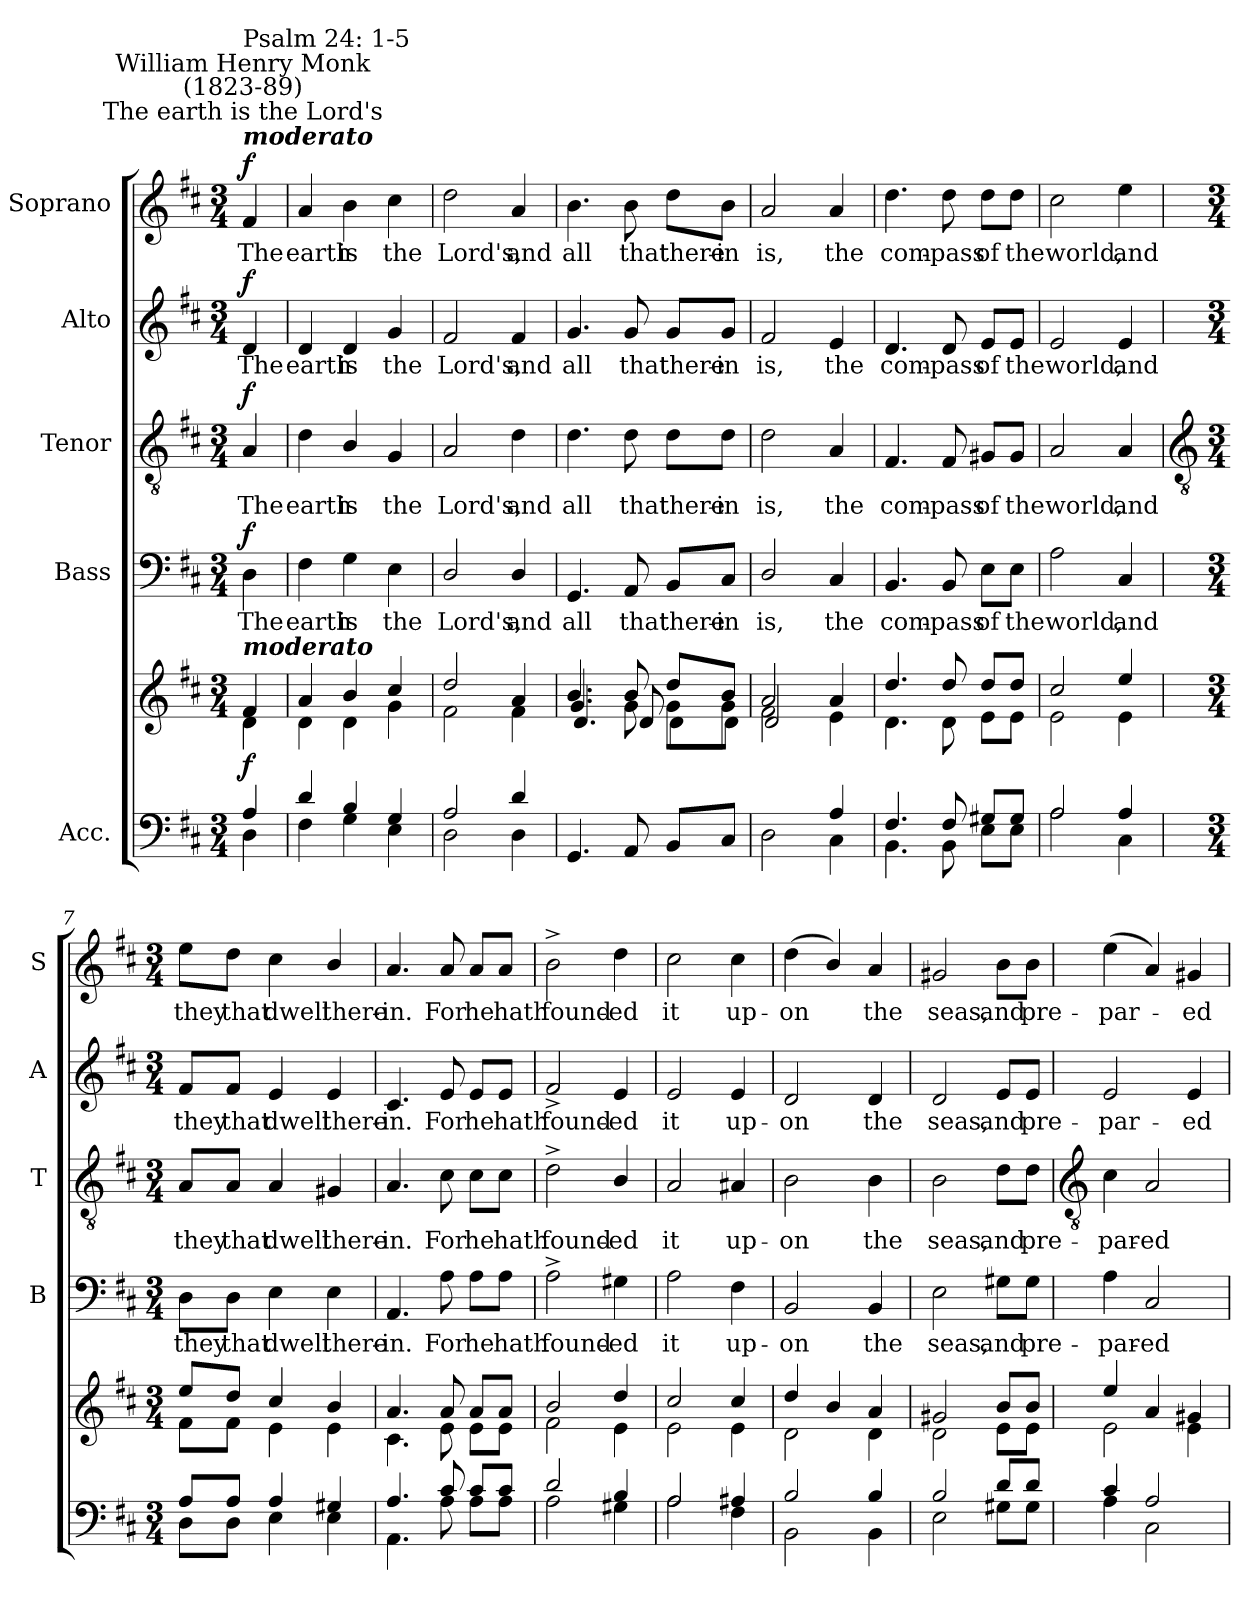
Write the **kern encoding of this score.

**kern	**kern	**dynam	**kern	**text	**dynam	**kern	**text	**dynam	**kern	**text	**dynam	**kern	**text	**dynam
*part5	*part5	*part5	*part4	*part4	*part4	*part3	*part3	*part3	*part2	*part2	*part2	*part1	*part1	*part1
*staff6	*staff5	*staff5/6	*staff4	*staff4	*staff4	*staff3	*staff3	*staff3	*staff2	*staff2	*staff2	*staff1	*staff1	*staff1
*I"Acc.	*	*	*I"Bass	*	*	*I"Tenor	*	*	*I"Alto	*	*	*I"Soprano	*	*
*	*	*	*I'B	*	*	*I'T	*	*	*I'A	*	*	*I'S	*	*
*clefF4	*clefG2	*	*clefF4	*	*	*clefGv2	*	*	*clefG2	*	*	*clefG2	*	*
*k[f#c#]	*k[f#c#]	*	*k[f#c#]	*	*	*k[f#c#]	*	*	*k[f#c#]	*	*	*k[f#c#]	*	*
*D:	*D:	*	*D:	*	*	*D:	*	*	*D:	*	*	*D:	*	*
*M3/4	*M3/4	*	*M3/4	*	*	*M3/4	*	*	*M3/4	*	*	*M3/4	*	*
=	=	=	=	=	=	=	=	=	=	=	=	=	=	=
*^	*^	*	*	*	*	*	*	*	*	*	*	*	*	*
!	!	!	!	!	!	!	!	!	!	!	!	!	!	!LO:TX:a:Bi:t=moderato	!	!
!	!	!	!	!	!	!	!	!	!	!	!	!	!	!LO:TX:a:cj:t=The earth is the Lord's	!	!
!	!	!	!	!	!	!	!	!	!	!	!	!	!	!LO:TX:a:cj:t=William Henry Monk\n(1823-89)	!	!
!	!	!	!	!	!	!	!	!	!	!	!	!	!	!LO:TX:a:t=Psalm 24&colon; 1-5	!	!
!	!	!LO:TX:a:Bi:t=moderato	!	!	!	!	!	!	!	!	!	!	!	!	!	!
!	!	!	!	!LO:DY:b	!	!LO:LY:b	!LO:DY:b	!	!LO:LY:b	!LO:DY:b	!	!LO:LY:b	!LO:DY:b	!	!LO:LY:b	!LO:DY:b
4A	4D	4f#	4d	f	4D	The	f	4A	The	f	4d	The	f	4f#	The	f
=1	=1	=1	=1	=1	=1	=1	=1	=1	=1	=1	=1	=1	=1	=1	=1	=1
!	!	!	!	!	!	!LO:LY:b	!	!	!LO:LY:b	!	!	!LO:LY:b	!	!	!LO:LY:b	!
4d	4F#	4a	4d	.	4F#	earth	.	4d	earth	.	4d	earth	.	4a	earth	.
!	!	!	!	!	!	!LO:LY:b	!	!	!LO:LY:b	!	!	!LO:LY:b	!	!	!LO:LY:b	!
4B	4G	4b/	4d	.	4G	is	.	4B/	is	.	4d	is	.	4b	is	.
!	!	!	!	!	!	!LO:LY:b	!	!	!LO:LY:b	!	!	!LO:LY:b	!	!	!LO:LY:b	!
4G	4E	4cc#/	4g	.	4E	the	.	4G	the	.	4g	the	.	4cc#	the	.
=2	=2	=2	=2	=2	=2	=2	=2	=2	=2	=2	=2	=2	=2	=2	=2	=2
!	!	!	!	!	!	!LO:LY:b	!	!	!LO:LY:b	!	!	!LO:LY:b	!	!	!LO:LY:b	!
2A	2D	2dd	2f#\	.	2D/	Lord's,	.	2A	Lord's,	.	2f#	Lord's,	.	2dd	Lord's,	.
!	!	!	!	!	!	!LO:LY:b	!	!	!LO:LY:b	!	!	!LO:LY:b	!	!	!LO:LY:b	!
4d	4D	4a	4f#	.	4D/	and	.	4d	and	.	4f#	and	.	4a	and	.
=3	=3	=3	=3	=3	=3	=3	=3	=3	=3	=3	=3	=3	=3	=3	=3	=3
*	*	*	*^	*	*	*	*	*	*	*	*	*	*	*	*	*
!	!	!	!	!	!	!	!LO:LY:b	!	!	!LO:LY:b	!	!	!LO:LY:b	!	!	!LO:LY:b	!
*v	*v	*	*	*	*	*	*	*	*	*	*	*	*	*	*	*	*
4.GG	4.b/	4.g/	4.d	.	4.GG	all	.	4.d	all	.	4.g	all	.	4.b	all	.
!	!	!	!	!	!	!LO:LY:b	!	!	!LO:LY:b	!	!	!LO:LY:b	!	!	!LO:LY:b	!
8AA	8b/	8g	8d/	.	8AA	that	.	8d	that	.	8g	that	.	8b	that	.
!	!	!	!	!	!	!LO:LY:b	!	!	!LO:LY:b	!	!	!LO:LY:b	!	!	!LO:LY:b	!
8BBL	8ddL	8g\L	8d\L	.	8BB/L	there-	.	8d\L	there-	.	8g/L	there-	.	8dd\L	there-	.
!	!	!	!	!	!	!LO:LY:b	!	!	!LO:LY:b	!	!	!LO:LY:b	!	!	!LO:LY:b	!
8C#J	8bJ	8g\J	8d\J	.	8C#/J	-in	.	8d\J	-in	.	8g/J	-in	.	8b\J	-in	.
=4	=4	=4	=4	=4	=4	=4	=4	=4	=4	=4	=4	=4	=4	=4	=4	=4
*^	*	*	*	*	*	*	*	*	*	*	*	*	*	*	*	*
!	!	!	!	!	!	!	!LO:LY:b	!	!	!LO:LY:b	!	!	!LO:LY:b	!	!	!LO:LY:b	!
2ryy	2D	2a	2f#	2d	.	2D/	is,	.	2d	is,	.	2f#	is,	.	2a	is,	.
!	!	!	!	!	!	!	!LO:LY:b	!	!	!LO:LY:b	!	!	!LO:LY:b	!	!	!LO:LY:b	!
4A	4C#\	4a	4e	4ryy	.	4C#	the	.	4A	the	.	4e	the	.	4a	the	.
=5	=5	=5	=5	=5	=5	=5	=5	=5	=5	=5	=5	=5	=5	=5	=5	=5	=5
!	!	!	!	!	!	!	!LO:LY:b	!	!	!LO:LY:b	!	!	!LO:LY:b	!	!	!LO:LY:b	!
*	*	*	*v	*v	*	*	*	*	*	*	*	*	*	*	*	*	*
4.F#	4.BB\	4.dd	4.d\	.	4.BB	com-	.	4.F#	com-	.	4.d	com-	.	4.dd	com-	.
!	!	!	!	!	!	!LO:LY:b	!	!	!LO:LY:b	!	!	!LO:LY:b	!	!	!LO:LY:b	!
8F#	8BB\	8dd	8d\	.	8BB	-pass	.	8F#	-pass	.	8d	-pass	.	8dd	-pass	.
!	!	!	!	!	!	!LO:LY:b	!	!	!LO:LY:b	!	!	!LO:LY:b	!	!	!LO:LY:b	!
8G#XL	8EL	8ddL	8e\L	.	8E\L	of	.	8G#X/L	of	.	8e/L	of	.	8dd\L	of	.
!	!	!	!	!	!	!LO:LY:b	!	!	!LO:LY:b	!	!	!LO:LY:b	!	!	!LO:LY:b	!
8G#J	8EJ	8ddJ	8e\J	.	8E\J	the	.	8G#/J	the	.	8e/J	the	.	8dd\J	the	.
=6	=6	=6	=6	=6	=6	=6	=6	=6	=6	=6	=6	=6	=6	=6	=6	=6
!	!	!	!	!	!	!LO:LY:b	!	!	!LO:LY:b	!	!	!LO:LY:b	!	!	!LO:LY:b	!
2A	2A	2cc#/	2e	.	2A	world,	.	2A	world,	.	2e	world,	.	2cc#	world,	.
!	!	!	!	!	!	!LO:LY:b	!	!	!LO:LY:b	!	!	!LO:LY:b	!	!	!LO:LY:b	!
4A	4C#\	4ee	4e\	.	4C#	and	.	4A	and	.	4e	and	.	4ee	and	.
!!LO:LB:g=z
=7	=7	=7	=7	=7	=7	=7	=7	=7	=7	=7	=7	=7	=7	=7	=7	=7
*	*	*	*	*	*	*	*	*clefGv2	*	*	*	*	*	*	*	*
*M3/4	*	*M3/4	*	*	*M3/4	*	*	*M3/4	*	*	*M3/4	*	*	*M3/4	*	*
!	!	!	!	!	!	!LO:LY:b	!	!	!LO:LY:b	!	!	!LO:LY:b	!	!	!LO:LY:b	!
8AL	8DL	8eeL	8f#\L	.	8D\L	they	.	8A/L	they	.	8f#/L	they	.	8ee\L	they	.
!	!	!	!	!	!	!LO:LY:b	!	!	!LO:LY:b	!	!	!LO:LY:b	!	!	!LO:LY:b	!
8AJ	8DJ	8ddJ	8f#\J	.	8D\J	that	.	8A/J	that	.	8f#/J	that	.	8dd\J	that	.
!	!	!	!	!	!	!LO:LY:b	!	!	!LO:LY:b	!	!	!LO:LY:b	!	!	!LO:LY:b	!
4A	4E	4cc#/	4e	.	4E	dwell	.	4A	dwell	.	4e	dwell	.	4cc#	dwell	.
!	!	!	!	!	!	!LO:LY:b	!	!	!LO:LY:b	!	!	!LO:LY:b	!	!	!LO:LY:b	!
4G#X	4E	4b/	4e	.	4E	there-	.	4G#X	there-	.	4e	there-	.	4b/	there-	.
=8	=8	=8	=8	=8	=8	=8	=8	=8	=8	=8	=8	=8	=8	=8	=8	=8
!	!	!	!	!	!	!LO:LY:b	!	!	!LO:LY:b	!	!	!LO:LY:b	!	!	!LO:LY:b	!
4.A	4.AA\	4.a	4.c#	.	4.AA	-in.	.	4.A	-in.	.	4.c#	-in.	.	4.a	-in.	.
!	!	!	!	!	!	!LO:LY:b	!	!	!LO:LY:b	!	!	!LO:LY:b	!	!	!LO:LY:b	!
8c#	8A	8a	8e	.	8A	For	.	8c#	For	.	8e	For	.	8a	For	.
!	!	!	!	!	!	!LO:LY:b	!	!	!LO:LY:b	!	!	!LO:LY:b	!	!	!LO:LY:b	!
8c#L	8AL	8aL	8eL	.	8A\L	he	.	8c#\L	he	.	8e/L	he	.	8a/L	he	.
!	!	!	!	!	!	!LO:LY:b	!	!	!LO:LY:b	!	!	!LO:LY:b	!	!	!LO:LY:b	!
8c#J	8AJ	8aJ	8eJ	.	8A\J	hath	.	8c#\J	hath	.	8e/J	hath	.	8a/J	hath	.
=9	=9	=9	=9	=9	=9	=9	=9	=9	=9	=9	=9	=9	=9	=9	=9	=9
!	!	!	!	!	!	!LO:LY:b	!	!	!LO:LY:b	!	!	!LO:LY:b	!	!	!LO:LY:b	!
2d	2A	2b/	2f#	.	2A^	found-	.	2d^	found-	.	2f#^	found-	.	2b^	found-	.
!	!	!	!	!	!	!LO:LY:b	!	!	!LO:LY:b	!	!	!LO:LY:b	!	!	!LO:LY:b	!
4B	4G#X	4dd	4e\	.	4G#X	-ed	.	4B/	-ed	.	4e	-ed	.	4dd	-ed	.
=10	=10	=10	=10	=10	=10	=10	=10	=10	=10	=10	=10	=10	=10	=10	=10	=10
!	!	!	!	!	!	!LO:LY:b	!	!	!LO:LY:b	!	!	!LO:LY:b	!	!	!LO:LY:b	!
2A	2A	2cc#/	2e	.	2A	it	.	2A	it	.	2e	it	.	2cc#	it	.
!	!	!	!	!	!	!LO:LY:b	!	!	!LO:LY:b	!	!	!LO:LY:b	!	!	!LO:LY:b	!
4A#X	4F#	4cc#/	4e	.	4F#	up-	.	4A#X	up-	.	4e	up-	.	4cc#	up-	.
=11	=11	=11	=11	=11	=11	=11	=11	=11	=11	=11	=11	=11	=11	=11	=11	=11
!	!	!	!	!	!	!LO:LY:b	!	!	!LO:LY:b	!	!	!LO:LY:b	!	!	!LO:LY:b	!
2B	2BB\	4dd/	2d\	.	2BB	-on	.	2B	-on	.	2d	-on	.	(<4dd	-on	.
.	.	4b/	.	.	.	.	.	.	.	.	.	.	.	4b/)	.	.
!	!	!	!	!	!	!LO:LY:b	!	!	!LO:LY:b	!	!	!LO:LY:b	!	!	!LO:LY:b	!
4B	4BB\	4a	4d	.	4BB	the	.	4B	the	.	4d	the	.	4a	the	.
=12	=12	=12	=12	=12	=12	=12	=12	=12	=12	=12	=12	=12	=12	=12	=12	=12
!	!	!	!	!	!	!LO:LY:b	!	!	!LO:LY:b	!	!	!LO:LY:b	!	!	!LO:LY:b	!
2B	2E	2g#X	2d	.	2E	seas,	.	2B	seas,	.	2d	seas,	.	2g#X	seas,	.
!	!	!	!	!	!	!LO:LY:b	!	!	!LO:LY:b	!	!	!LO:LY:b	!	!	!LO:LY:b	!
8dL	8G#XL	8b/L	8eL	.	8G#X\L	and	.	8d\L	and	.	8e/L	and	.	8b\L	and	.
!	!	!	!	!	!	!LO:LY:b	!	!	!LO:LY:b	!	!	!LO:LY:b	!	!	!LO:LY:b	!
8dJ	8G#J	8b/J	8eJ	.	8G#\J	pre-	.	8d\J	pre-	.	8e/J	pre-	.	8b\J	pre-	.
!!LO:LB:g=z
=13	=13	=13	=13	=13	=13	=13	=13	=13	=13	=13	=13	=13	=13	=13	=13	=13
*	*	*	*	*	*	*	*	*clefGv2	*	*	*	*	*	*	*	*
!	!	!	!	!	!	!LO:LY:b	!	!	!LO:LY:b	!	!	!LO:LY:b	!	!	!LO:LY:b	!
4c#	4A	4ee/	2e\	.	4A	-par-	.	4c#	-par-	.	2e	-par-	.	(<4ee	-par-	.
!	!	!	!	!	!	!LO:LY:b	!	!	!LO:LY:b	!	!	!	!	!	!	!
2A	2C#\	4a	.	.	2C#	-ed	.	2A	-ed	.	.	.	.	4a)	.	.
!	!	!	!	!	!	!	!	!	!	!	!	!LO:LY:b	!	!	!LO:LY:b	!
.	.	4g#X	4e	.	.	.	.	.	.	.	4e	-ed	.	4g#X	ed	.
*v	*v	*	*	*	*	*	*	*	*	*	*	*	*	*	*	*
*	*v	*v	*	*	*	*	*	*	*	*	*	*	*	*	*
=	=	=	=	=	=	=	=	=	=	=	=	=	=	=
*-	*-	*-	*-	*-	*-	*-	*-	*-	*-	*-	*-	*-	*-	*-
